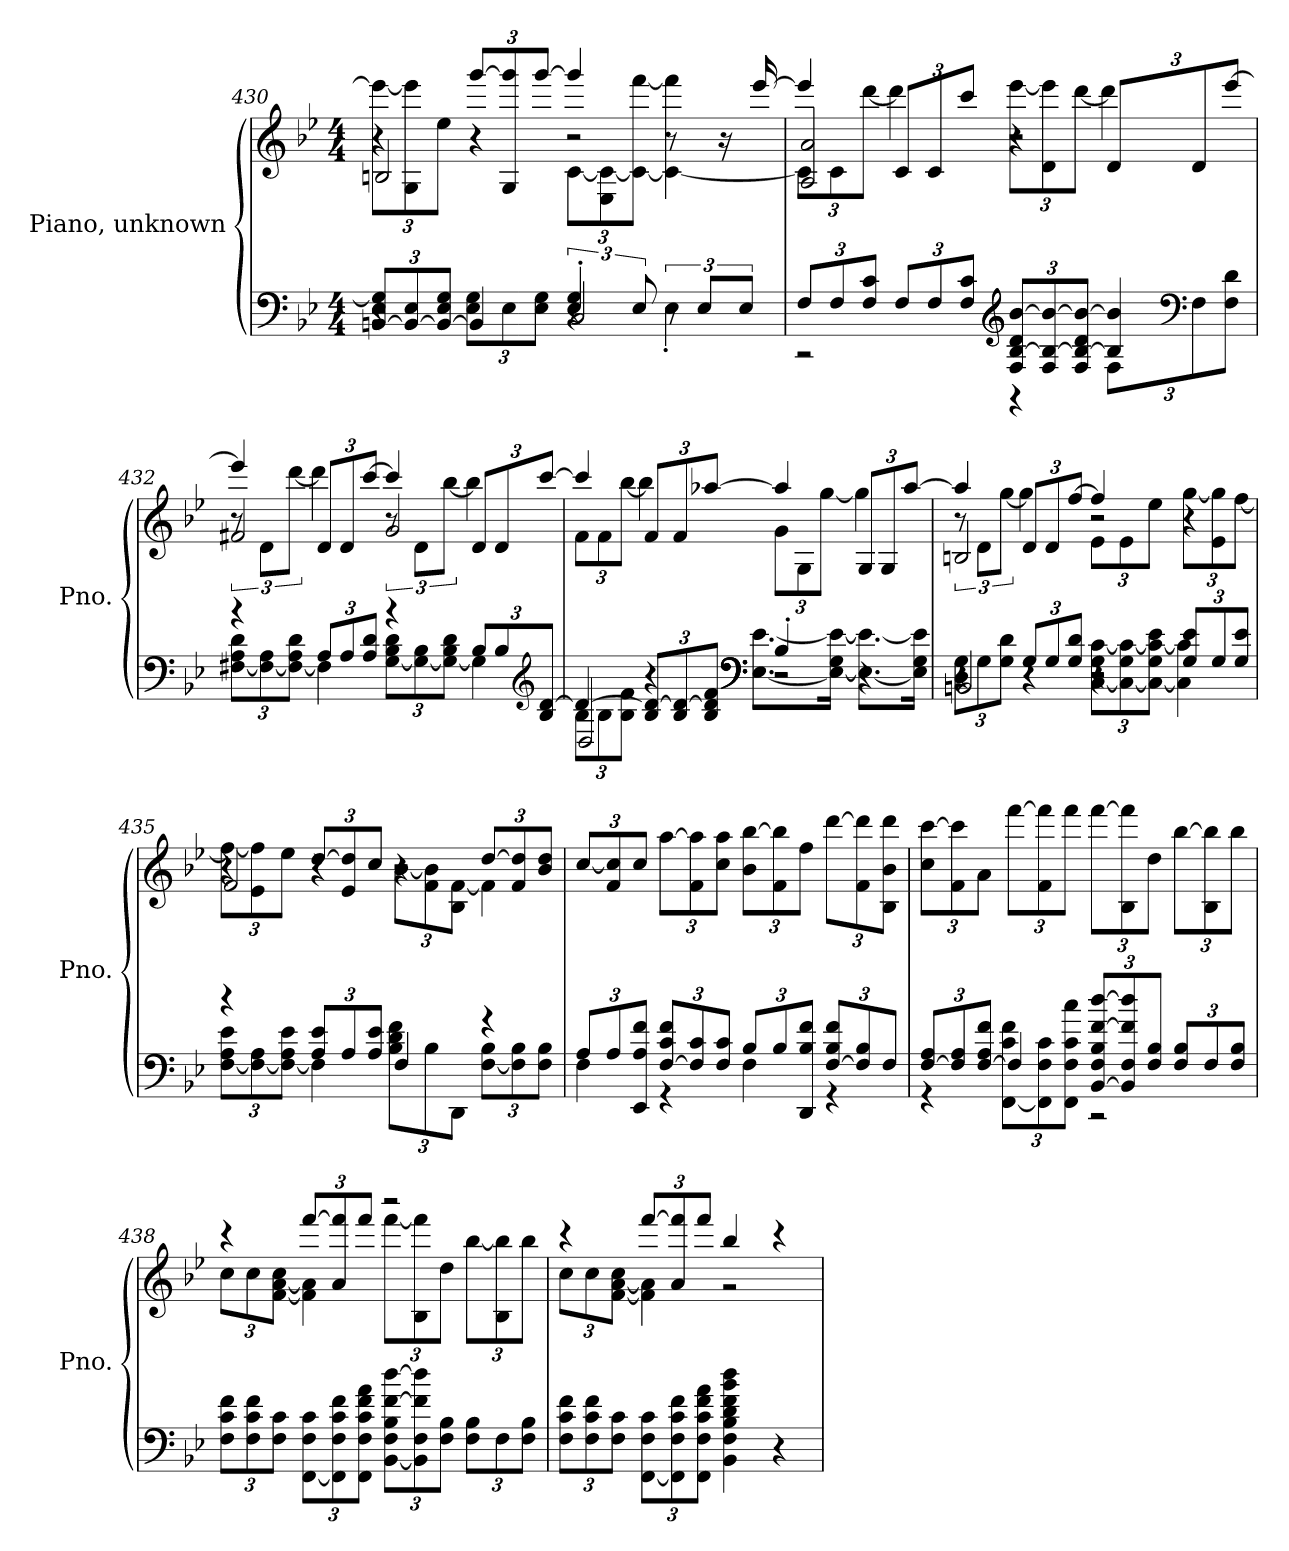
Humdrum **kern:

**kern	**kern
*part1	*part1
*staff2	*staff1
*I"Piano, unknown	*
*I'Pno.	*
!!LO:LB:g=z
*clefF4	*clefG2
*k[b-e-]	*k[b-e-]
*M4/4	*M4/4
=430	=430
*	*^
*Xbrackettup	*	*Xbrackettup
*^	*	*^
*	*^	*	*	*
[12BBn/ 12E-/ 12G/]L	4r	2r	4r	12eee-\L_	2Bn/
12BB/_ 12E-/	.	.	.	12G\ 12eee-\]	.
12BB/_ 12E-/ 12G/J	.	.	.	12ee-\J	.
4BB/]	12E-\ 12G\L	.	[12ggg/L	4r	.
.	12E-\	.	12G/ 12ggg/]	.	.
.	12E-\ 12G\J	.	[12ggg/J	.	.
*brackettup	*	*	*	*	*
6E-/' 6G/'	4r	2C/	4ggg/]	[12c\L	2r
.	.	.	.	12E-\ 12c\_	.
12E-/	.	.	.	12c\_ [12fff\J	.
12r	4E-'\	.	8r	4c\_ 4fff\]	.
12E-/L	.	.	.	.	.
.	.	.	16r	.	.
12E-/J	.	.	.	.	.
.	.	.	[16eee-/	.	.
*v	*v	*v	*	*	*
=431	=431	=431	=431
*Xbrackettup	*	*	*
*^	*	*	*
12F/L	2r	4eee-/]	12c\L]	2A/ 2a/
12F/	.	.	12c\	.
12F/ 12c/J	.	.	[12ddd\J	.
12F/L	.	12c/L	4ddd\]	.
12F/	.	12c/	.	.
12F/ 12c/J	.	12ccc/J	.	.
*clefG2	*	*	*	*
12F/ [12B-/ 12d/ [12b-/L	4r	4r	[12eee-\L	2r
12F/ 12B-/_ 12b-/_	.	.	12d\ 12eee-\]	.
12F/ 12B-/_ 12d/ 12b-/_J	.	.	[12ddd\J	.
4B-/] 4b-/]	12F\L	12d/L	4ddd\]	.
*clefF4	*	*	*	*
.	12F\	12d/	.	.
.	12F\ 12d\J	[12eee-/J	.	.
!!LO:PB:g=z	!!	!!
=432	=432	=432	=432	=432
*	*	*	*brackettup	*
4r	[12F#X\ 12A\ 12d\L	4eee-/]	12r	2f#X/
.	12F#\_ 12A\	.	12d\L	.
.	12F#\_ 12A\ 12d\J	.	[12ddd\J	.
*	*	*Xbrackettup	*	*
12A/L	4F#\]	12d/L	4ddd\]	.
12A/	.	12d/	.	.
12A/ 12d/J	.	[12ccc/J	.	.
*	*	*	*brackettup	*
4r	[12G\ 12B-\ 12d\L	4ccc/]	12r	2g/
.	12G\_ 12B-\	.	12d\L	.
.	12G\_ 12B-\ 12d\J	.	[12bb-\J	.
*	*	*Xbrackettup	*	*
12B-/L	4G\]	12d/L	4bb-\]	.
12B-/	.	12d/	.	.
*clefG2	*	*	*	*
12B-/ [12d/J	.	[12ccc/J	.	.
*	*	*	*v	*v
=433	=433	=433	=433
*	*^	*	*
4d/_	12B-\L	2D/	4ccc/]	12f\L
.	12B-\	.	.	12f\
.	12B-\ 12f\J	.	.	[12bb-\J
12B-/ 12d/_L	4r	.	12f/L	4bb-\]
12B-/ 12d/_	.	.	12f/	.
12B-/ 12d/] 12f/J	.	.	[12aa-X/J	.
*clefF4	*	*	*	*
4B-'/	[8.E-\ [8.e-\L	2r	4aa-/]	12g\L
.	.	.	.	12G\
.	.	.	.	[12gg\J
.	16E-\_ 16G\ 16e-\_Jk	.	.	.
4r	8.E-\_ 8.e-\_L	.	12G/L	4gg\]
.	.	.	12G/	.
.	.	.	[12aa-/J	.
.	16E-\] 16G\ 16e-\]Jk	.	.	.
!!LO:LB:g=z
=434	=434	=434	=434	=434
*	*	*	*	*brackettup
*	*	*	*	*^
4r	12D\ 12G\L	2BBn/	4aa-/]	12r	2Bn/
.	12G\	.	.	12d\L	.
.	12G\ 12d\J	.	.	[12gg\J	.
*	*	*	*Xbrackettup	*	*
12G/L	4r	.	12d/L	4gg\]	.
12G/	.	.	12d/	.	.
12G/ 12d/J	.	.	[12ff/J	.	.
4r	[12C\ 12G\ [12c\L	2r	4ff/]	12e-\L	2r
.	12C\_ 12G\ 12c\_	.	.	12e-\	.
.	12C\_ 12G\ 12c\_ 12e-\J	.	.	12ee-\J	.
12G/ 12e-/L	4C\] 4c\]	.	4r	[12gg\L	.
12G/	.	.	.	12e-\ 12gg\]	.
12G/ 12e-/J	.	.	.	[12ff\J	.
*	*v	*v	*	*	*
=435	=435	=435	=435	=435
4r	[12F\ 12A\ 12e-\L	4r	12ff\L_	2f/
.	12F\_ 12A\	.	12e-\ 12ff\]	.
.	12F\_ 12A\ 12e-\J	.	12ee-\J	.
12A/ 12e-/L	4F\]	[12dd/L	4r	.
12A/	.	12e-/ 12dd/]	.	.
12A/ 12e-/J	.	12cc/J	.	.
4F/	12B-\ 12d\ 12f\L	4r	[12b-\L	2r
.	12B-\	.	12f\ 12b-\]	.
.	12DD\J	.	12B-\ [12f\J	.
4r	[12F\ 12B-\L	[12dd/L	4f\]	.
.	12F\] 12B-\	12f/ 12dd/]	.	.
.	12F\ 12B-\J	12b-/ 12dd/J	.	.
*	*	*v	*v	*v
!!LO:LB:g=z
=436	=436	=436
12A/L	4F\	[12cc/L
12A/	.	12f/ 12cc/]
12EE-/ 12A/ 12f/J	.	12cc/J
[12F/ 12c/ 12f/L	4r	[12aa\L
12F/] 12c/	.	12f\ 12aa\]
12F/ 12c/J	.	12cc\ 12aa\J
12B-/L	4F\	12b-\ [12bb-\L
12B-/	.	12f\ 12bb-\]
12DD/ 12B-/ 12f/J	.	12ff\J
[12F/ 12B-/ 12f/L	4r	[12ddd\L
12F/] 12B-/	.	12f\ 12ddd\]
12F/J	.	12B-\ 12b-\ 12ddd\J
=437	=437	=437
[12F/ 12A/L	4r	12cc\ [12ccc\L
12F/] 12A/	.	12f\ 12ccc\]
[12F/ 12A/ 12f/J	.	12a\J
4F/]	[12FF\ 12c\ 12f\L	[12fff\L
.	12FF\] 12F\ 12c\	12f\ 12fff\]
.	12FF\ 12F\ 12c\ 12cc\J	12fff\J
[12BB-/ 12F/ 12B-/ [12f/ [12dd/L	2r	[12fff\L
12BB-/] 12F/ 12f/] 12dd/]	.	12B-\ 12fff\]
12F/ 12B-/J	.	12dd\J
12F/ 12B-/L	.	[12bb-\L
12F/	.	12B-\ 12bb-\]
12F/ 12B-/J	.	12bb-\J
*v	*v	*
!!LO:LB:g=z
=438	=438
*	*^
12F\ 12c\ 12f\L	4r	12cc\L
12F\ 12c\ 12f\	.	12cc\
12F\ 12c\J	.	[12f\ [12a\ 12cc\J
[12FF\ 12F\ 12c\L	[12fff/L	4f\] 4a\]
12FF\] 12F\ 12c\ 12f\	12a/ 12fff/]	.
12FF\ 12F\ 12c\ 12f\ 12a\J	12fff/J	.
[12BB-\ 12F\ 12B-\ [12f\ [12dd\L	2r	[12fff\L
12BB-\] 12F\ 12f\] 12dd\]	.	12B-\ 12fff\]
12F\ 12B-\J	.	12dd\J
12F\ 12B-\L	.	[12bb-\L
12F\	.	12B-\ 12bb-\]
12F\ 12B-\J	.	12bb-\J
=439	=439	=439
12F\ 12c\ 12f\L	4r	12cc\L
12F\ 12c\ 12f\	.	12cc\
12F\ 12c\J	.	[12f\ [12a\ 12cc\J
[12FF\ 12F\ 12c\L	[12fff/L	4f\] 4a\]
12FF\] 12F\ 12c\ 12f\	12a/ 12fff/]	.
12FF\ 12F\ 12c\ 12f\ 12a\J	12fff/J	.
4BB-\ 4F\ 4B-\ 4d\ 4f\ 4b-\ 4dd\	4bb-/	2r
4r	4r	.
*	*v	*v
=	=
*-	*-
